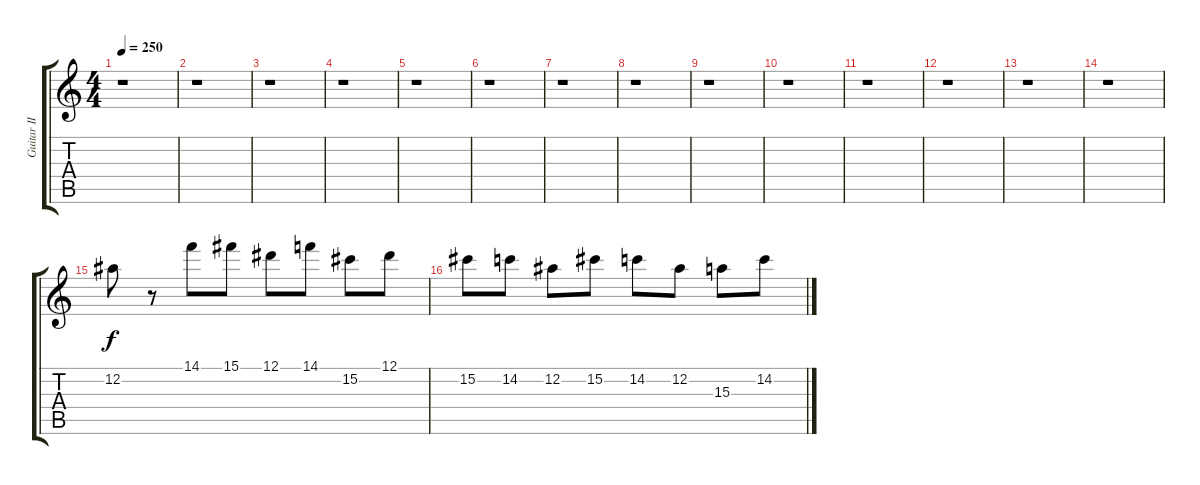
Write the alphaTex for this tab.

\track ("Guitar II" "Guitar II") {instrument distortionguitar}
\staff {score tabs}
\tuning (Eb4 Bb3 Gb3 Db3 Ab2 Eb2) {hide}
\ts (4 4)
\tempo 250
\clef g2
\ks c
r.1{dy f} |
r.1 |
r.1 |
r.1 |
r.1 |
r.1 |
r.1 |
r.1 |
r.1 |
r.1 |
r.1 |
r.1 |
r.1 |
r.1 |
12.2.8{volume 15 balance 2} r.8 14.1.8 15.1.8 12.1.8 14.1.8 15.2.8 12.1.8 |
15.2.8 14.2.8 12.2.8 15.2.8 14.2.8 12.2.8 15.3.8 14.2.8
